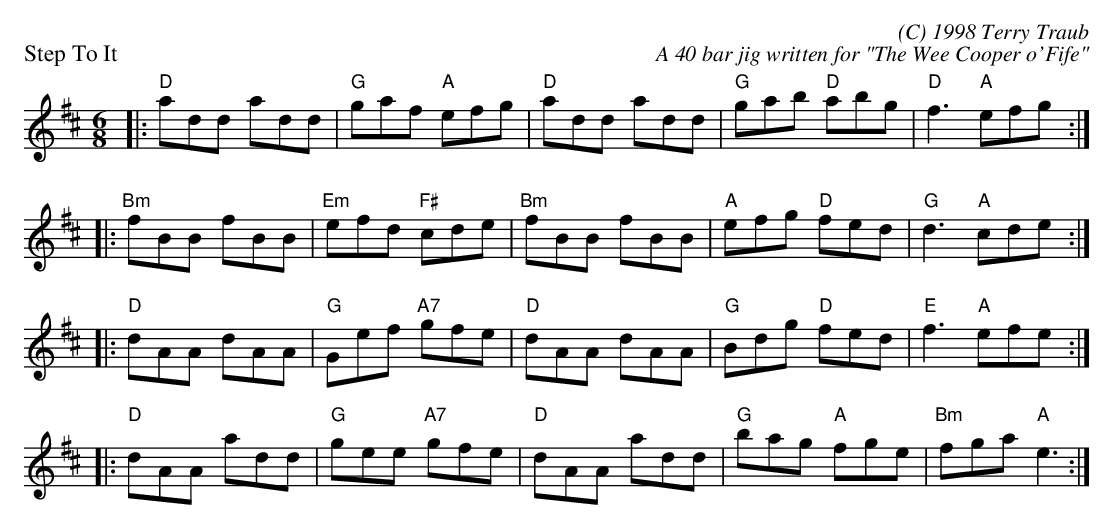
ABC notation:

X:1
P: Step To It
C: (C) 1998 Terry Traub
C: A 40 bar jig written for "The Wee Cooper o'Fife"
M: 6/8
K: D
L: 1/8
|: "D"add add|"G"gaf "A"efg|"D"add add|"G"gab "D"abg|"D"f3 "A"efg :|
|: "Bm" fBB fBB|"Em"efd "F#"cde|"Bm"fBB fBB|"A"efg "D"fed|"G"d3 "A"cde :|
|: "D"dAA dAA|"G"Gef "A7"gfe|"D"dAA dAA|"G"Bdg "D"fed|"E"f3 "A"efe :|
|: "D"dAA add|"G"gee "A7"gfe|"D"dAA add|"G"bag "A"fge|"Bm"fga "A"e3 :|
